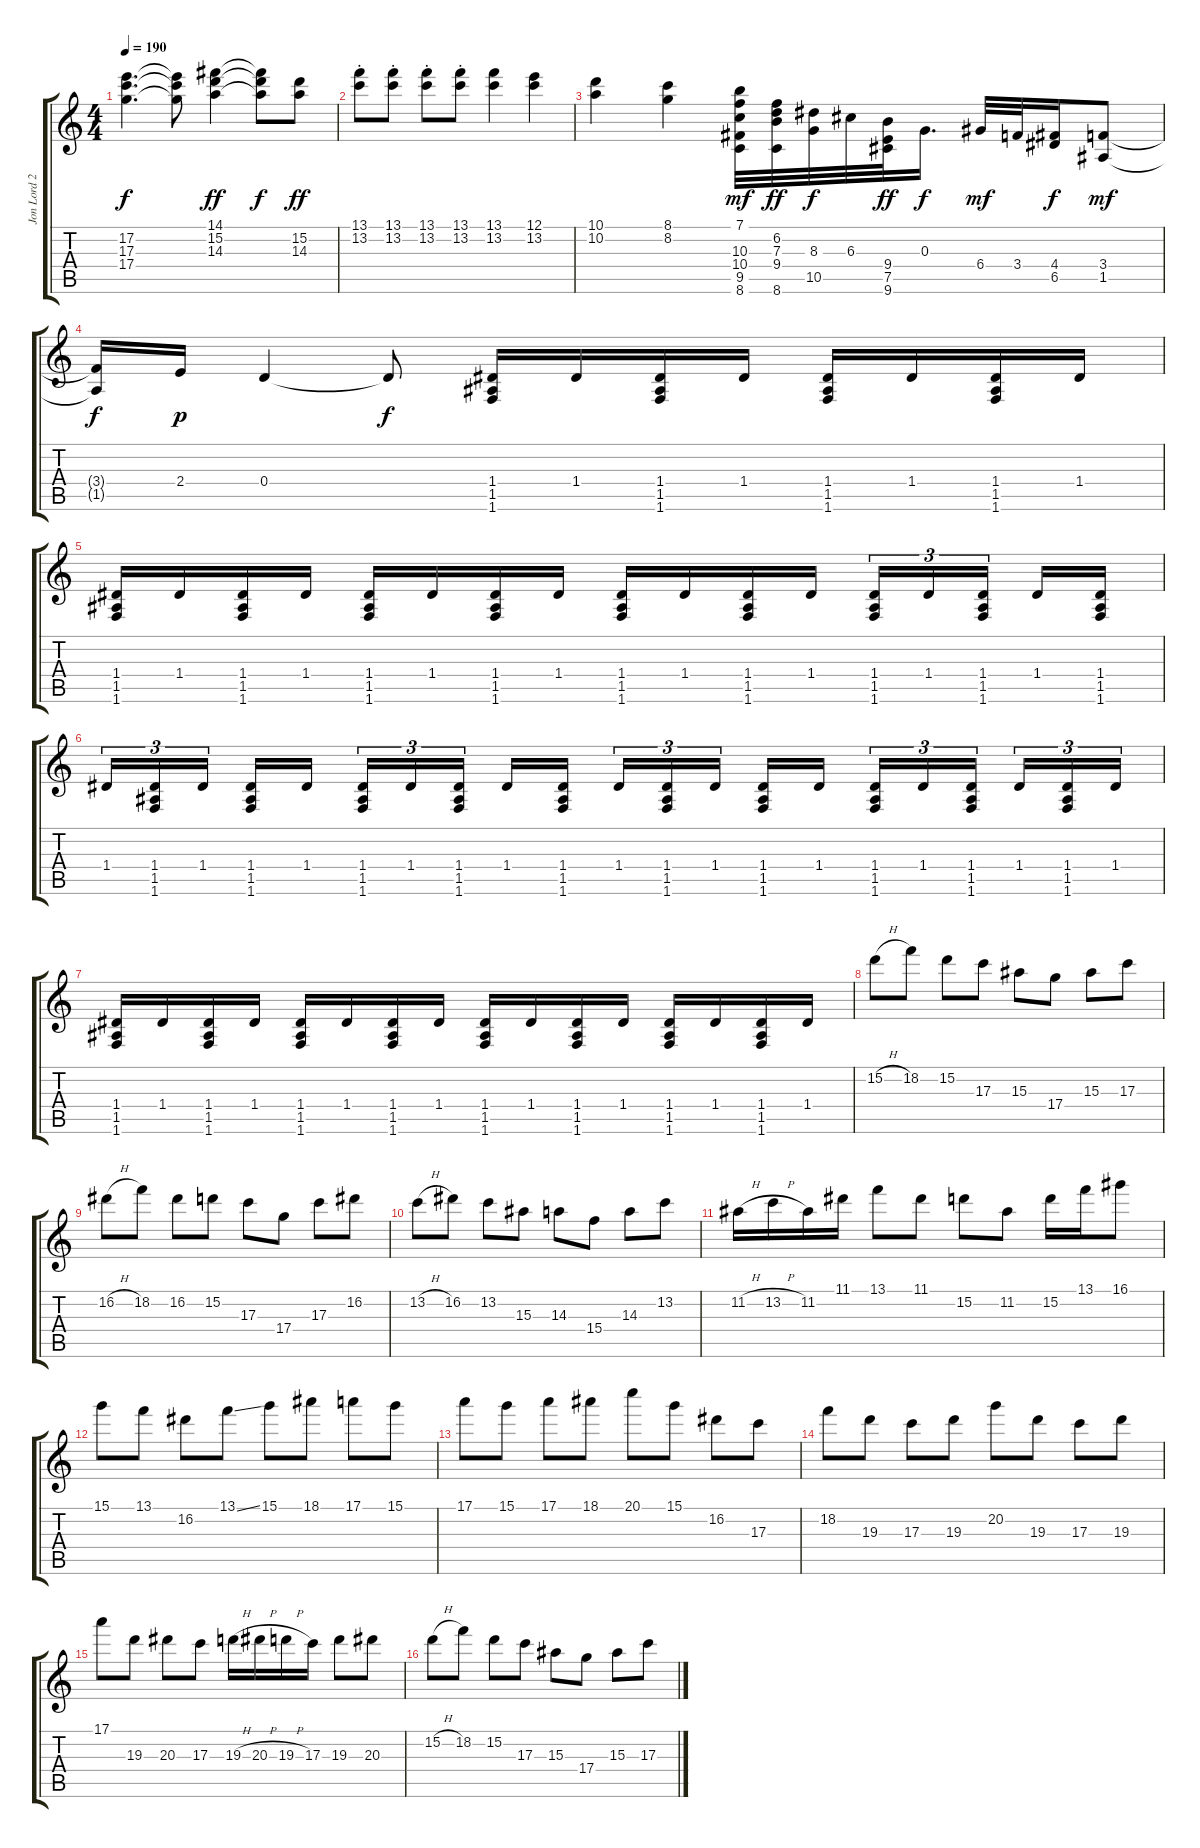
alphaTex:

\track ("Jon Lord 2" "Jon Lord 2") {instrument rockorgan}
\staff {score tabs}
\tuning (E5 B4 G4 D4 A3 E3) {hide}
\ts (4 4)
\tempo 190
\clef g2
\ks c
(17.2 17.3 17.4).4{d dy f} (17.2{t} 17.3{t} 17.4{t}).8 (14.1 15.2 14.3).4{dy ff} (14.1{t} 15.2{t} 14.3{t}).8{dy f} (15.2 14.3).8{dy ff} |
(13.1{st} 13.2{st}).8 (13.1{st} 13.2{st}).8 (13.1{st} 13.2{st}).8 (13.1{st} 13.2{st}).8 (13.1 13.2).4 (12.1 13.2).4 |
(10.1 10.2).4 (8.1 8.2).4 (7.1 10.3 10.4 9.5 8.6).32{dy mf} (6.2 7.3 9.4 8.6).32{dy ff} (8.3 10.5).32{dy f} 6.3.32 (9.4 7.5 9.6).32{dy ff} 0.3.16{d dy f} 6.4.32{dy mf} 3.4.32 (4.4 6.5).16{dy f} (3.4 1.5).8{dy mf} |
(3.4{t} 1.5{t}).16{dy f} 2.4.16{dy p} 0.4.4 0.4{t}.8{dy f} (1.4 1.5 1.6).16{volume 13 instrument guitarfretnoise} 1.4.16 (1.4 1.5 1.6).16 1.4.16 (1.4 1.5 1.6).16 1.4.16 (1.4 1.5 1.6).16 1.4.16 |
(1.4 1.5 1.6).16 1.4.16 (1.4 1.5 1.6).16 1.4.16 (1.4 1.5 1.6).16 1.4.16 (1.4 1.5 1.6).16 1.4.16 (1.4 1.5 1.6).16 1.4.16 (1.4 1.5 1.6).16 1.4.16 (1.4 1.5 1.6).16{tu (3 2)} 1.4.16{tu (3 2)} (1.4 1.5 1.6).16{tu (3 2) beam splitsecondary} 1.4.16 (1.4 1.5 1.6).16 |
1.4.16{tu (3 2) volume 6} (1.4 1.5 1.6).16{tu (3 2)} 1.4.16{tu (3 2) beam splitsecondary} (1.4 1.5 1.6).16 1.4.16 (1.4 1.5 1.6).16{tu (3 2)} 1.4.16{tu (3 2)} (1.4 1.5 1.6).16{tu (3 2) beam splitsecondary} 1.4.16 (1.4 1.5 1.6).16 1.4.16{tu (3 2)} (1.4 1.5 1.6).16{tu (3 2)} 1.4.16{tu (3 2) beam splitsecondary} (1.4 1.5 1.6).16 1.4.16 (1.4 1.5 1.6).16{tu (3 2)} 1.4.16{tu (3 2)} (1.4 1.5 1.6).16{tu (3 2) beam splitsecondary} 1.4.16{tu (3 2)} (1.4 1.5 1.6).16{tu (3 2)} 1.4.16{tu (3 2)} |
(1.4 1.5 1.6).16 1.4.16 (1.4 1.5 1.6).16 1.4.16 (1.4 1.5 1.6).16 1.4.16 (1.4 1.5 1.6).16 1.4.16 (1.4 1.5 1.6).16 1.4.16 (1.4 1.5 1.6).16 1.4.16 (1.4 1.5 1.6).16 1.4.16 (1.4 1.5 1.6).16 1.4.16 |
15.2{h}.8{volume 8 instrument rockorgan} 18.2.8 15.2.8 17.3.8 15.3.8 17.4.8 15.3.8 17.3.8 |
16.2{h}.8 18.2.8 16.2.8 15.2.8 17.3.8 17.4.8 17.3.8 16.2.8 |
13.2{h}.8 16.2.8 13.2.8 15.3.8 14.3.8 15.4.8 14.3.8 13.2.8 |
11.2{h}.16 13.2{h}.16 11.2.16 11.1.16 13.1.8 11.1.8 15.2.8 11.2.8 15.2.16 13.1.16 16.1.8 |
15.1.8 13.1.8 16.2.8 13.1{ss}.8 15.1.8 18.1.8 17.1.8 15.1.8 |
17.1.8 15.1.8 17.1.8 18.1.8 20.1.8 15.1.8 16.2.8 17.3.8 |
18.2.8 19.3.8 17.3.8 19.3.8 20.2.8 19.3.8 17.3.8 19.3.8 |
17.1.8 19.3.8 20.3.8 17.3.8 19.3{h}.16 20.3{h}.16 19.3{h}.16 17.3.16 19.3.8 20.3.8 |
15.2{h}.8 18.2.8 15.2.8 17.3.8 15.3.8 17.4.8 15.3.8 17.3.8
